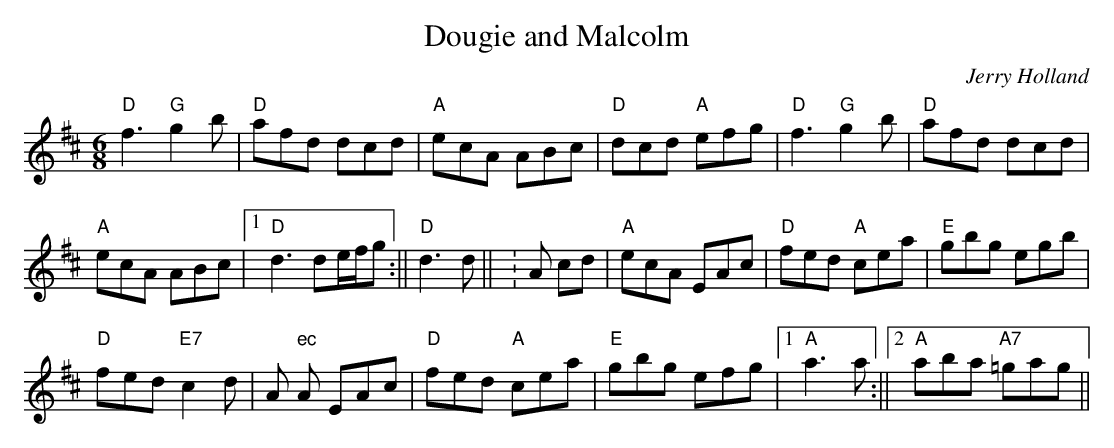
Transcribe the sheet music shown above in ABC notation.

X:1
T:Dougie and Malcolm
M:6/8
L:1/8
C:Jerry Holland
K:D
"D"f3 "G"g2b|"D"afd dcd|"A"ecA ABc|"D"dcd "A"efg|"D"f3 "G"g2b|"D"afd dcd
|!"A"ecA ABc|1 "D"d3 de/f/g:||
2 "D"d3 d||K:A cd| "A"ecA EAc|"D"fed "A"cea|"E"gbg egb|!"D"fed "E7"c2d|"
A"ec
A EAc|"D"fed "A"cea|"E"gbg efg|1 "A"a3 a:||2"A"aba "A7"=gag||
